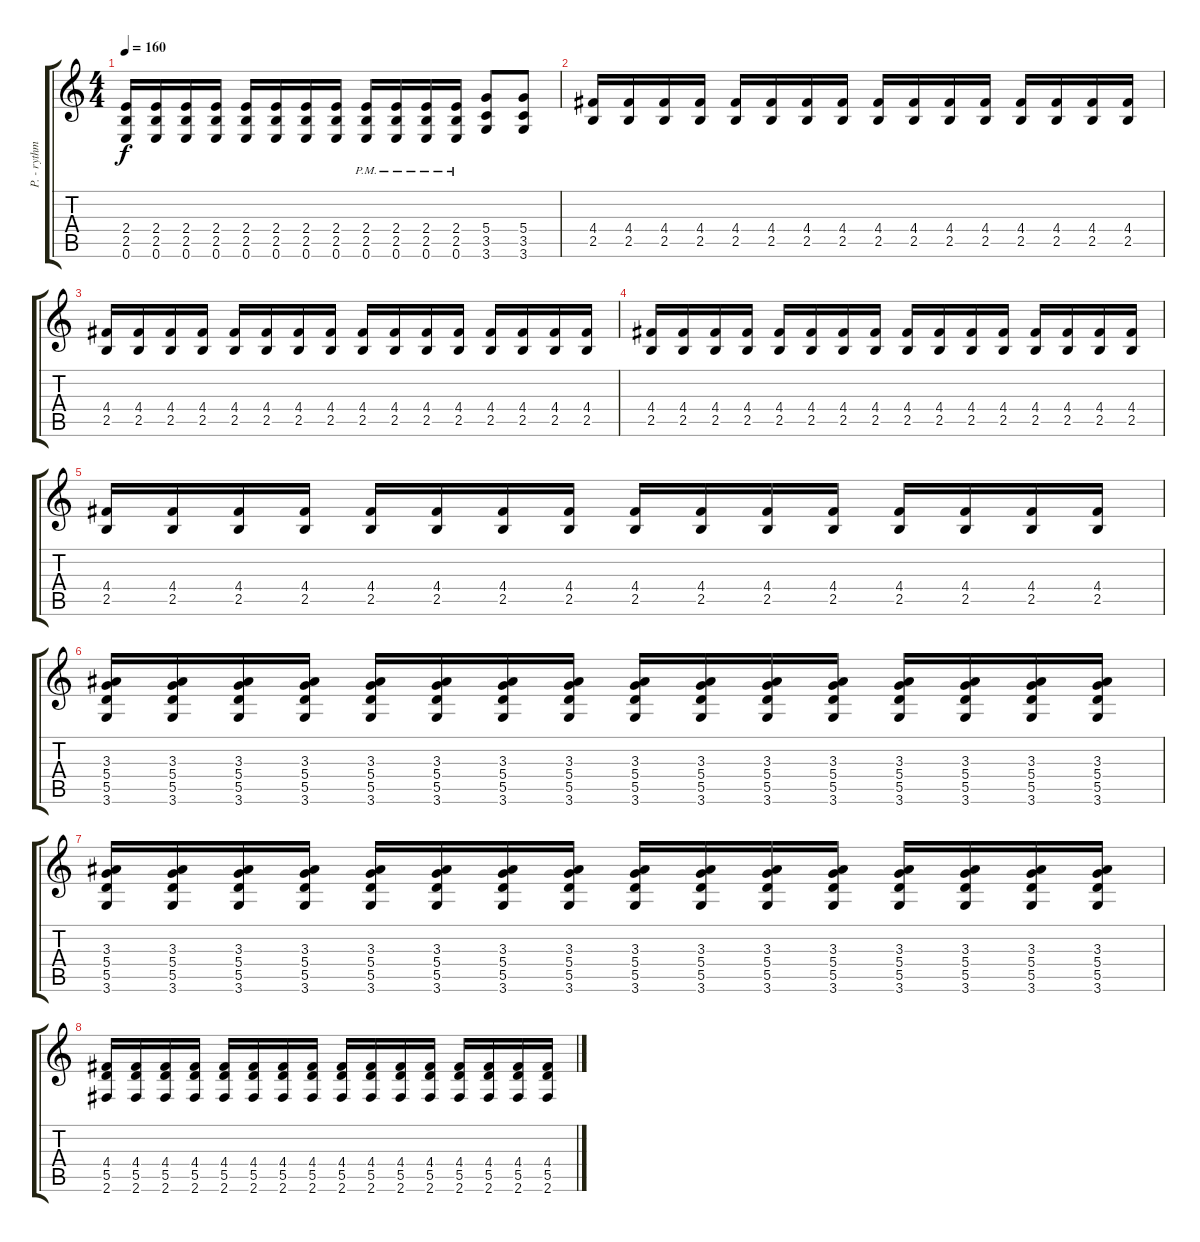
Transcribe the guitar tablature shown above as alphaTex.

\track ("P. - rythm guitar" "P. - rythm") {instrument distortionguitar}
\staff {score tabs}
\tuning (E4 B3 G3 D3 A2 E2) {hide}
\ts (4 4)
\tempo 160
\clef g2
\ks c
(2.4 2.5 0.6).16{dy f} (2.4 2.5 0.6).16 (2.4 2.5 0.6).16 (2.4 2.5 0.6).16 (2.4 2.5 0.6).16 (2.4 2.5 0.6).16 (2.4 2.5 0.6).16 (2.4 2.5 0.6).16 (2.4{pm} 2.5{pm} 0.6{pm}).16 (2.4{pm} 2.5{pm} 0.6{pm}).16 (2.4{pm} 2.5{pm} 0.6{pm}).16 (2.4{pm} 2.5{pm} 0.6{pm}).16 (5.4 3.5 3.6).8 (5.4 3.5 3.6).8 |
(4.4 2.5).16 (4.4 2.5).16 (4.4 2.5).16 (4.4 2.5).16 (4.4 2.5).16 (4.4 2.5).16 (4.4 2.5).16 (4.4 2.5).16 (4.4 2.5).16 (4.4 2.5).16 (4.4 2.5).16 (4.4 2.5).16 (4.4 2.5).16 (4.4 2.5).16 (4.4 2.5).16 (4.4 2.5).16 |
(4.4 2.5).16 (4.4 2.5).16 (4.4 2.5).16 (4.4 2.5).16 (4.4 2.5).16 (4.4 2.5).16 (4.4 2.5).16 (4.4 2.5).16 (4.4 2.5).16 (4.4 2.5).16 (4.4 2.5).16 (4.4 2.5).16 (4.4 2.5).16 (4.4 2.5).16 (4.4 2.5).16 (4.4 2.5).16 |
(4.4 2.5).16 (4.4 2.5).16 (4.4 2.5).16 (4.4 2.5).16 (4.4 2.5).16 (4.4 2.5).16 (4.4 2.5).16 (4.4 2.5).16 (4.4 2.5).16 (4.4 2.5).16 (4.4 2.5).16 (4.4 2.5).16 (4.4 2.5).16 (4.4 2.5).16 (4.4 2.5).16 (4.4 2.5).16 |
(4.4 2.5).16 (4.4 2.5).16 (4.4 2.5).16 (4.4 2.5).16 (4.4 2.5).16 (4.4 2.5).16 (4.4 2.5).16 (4.4 2.5).16 (4.4 2.5).16 (4.4 2.5).16 (4.4 2.5).16 (4.4 2.5).16 (4.4 2.5).16 (4.4 2.5).16 (4.4 2.5).16 (4.4 2.5).16 |
(3.3 5.4 5.5 3.6).16 (3.3 5.4 5.5 3.6).16 (3.3 5.4 5.5 3.6).16 (3.3 5.4 5.5 3.6).16 (3.3 5.4 5.5 3.6).16 (3.3 5.4 5.5 3.6).16 (3.3 5.4 5.5 3.6).16 (3.3 5.4 5.5 3.6).16 (3.3 5.4 5.5 3.6).16 (3.3 5.4 5.5 3.6).16 (3.3 5.4 5.5 3.6).16 (3.3 5.4 5.5 3.6).16 (3.3 5.4 5.5 3.6).16 (3.3 5.4 5.5 3.6).16 (3.3 5.4 5.5 3.6).16 (3.3 5.4 5.5 3.6).16 |
(3.3 5.4 5.5 3.6).16 (3.3 5.4 5.5 3.6).16 (3.3 5.4 5.5 3.6).16 (3.3 5.4 5.5 3.6).16 (3.3 5.4 5.5 3.6).16 (3.3 5.4 5.5 3.6).16 (3.3 5.4 5.5 3.6).16 (3.3 5.4 5.5 3.6).16 (3.3 5.4 5.5 3.6).16 (3.3 5.4 5.5 3.6).16 (3.3 5.4 5.5 3.6).16 (3.3 5.4 5.5 3.6).16 (3.3 5.4 5.5 3.6).16 (3.3 5.4 5.5 3.6).16 (3.3 5.4 5.5 3.6).16 (3.3 5.4 5.5 3.6).16 |
(4.4 5.5 2.6).16 (4.4 5.5 2.6).16 (4.4 5.5 2.6).16 (4.4 5.5 2.6).16 (4.4 5.5 2.6).16 (4.4 5.5 2.6).16 (4.4 5.5 2.6).16 (4.4 5.5 2.6).16 (4.4 5.5 2.6).16 (4.4 5.5 2.6).16 (4.4 5.5 2.6).16 (4.4 5.5 2.6).16 (4.4 5.5 2.6).16 (4.4 5.5 2.6).16 (4.4 5.5 2.6).16 (4.4 5.5 2.6).16
